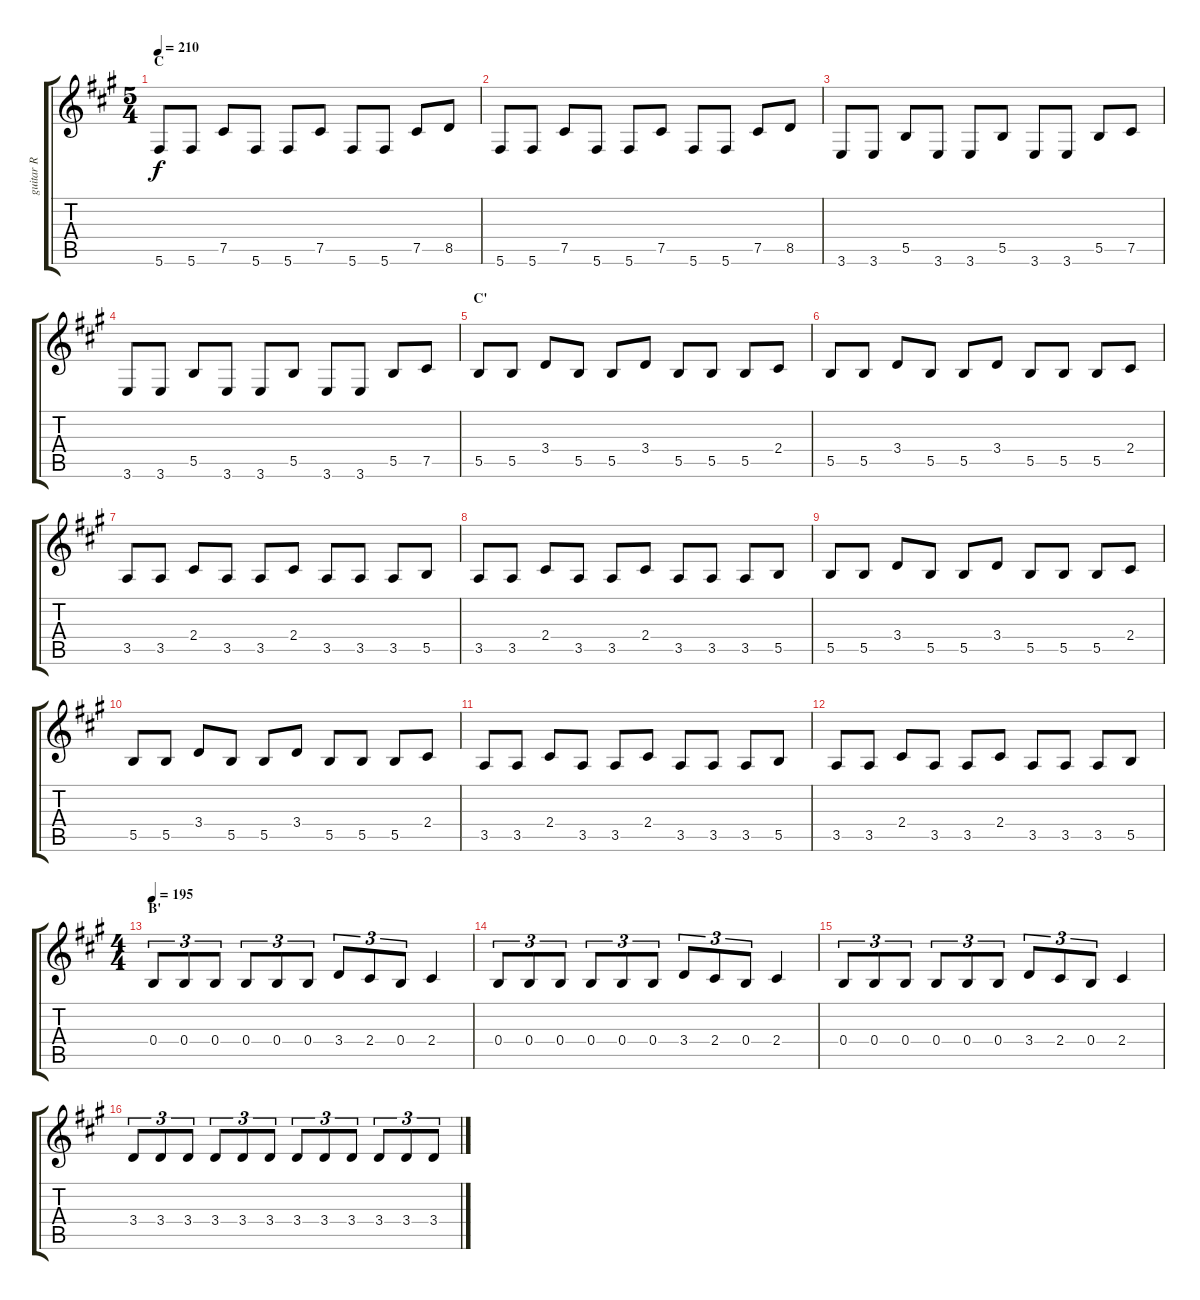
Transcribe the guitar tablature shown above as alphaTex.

\track ("guitar R" "guitar R") {instrument distortionguitar}
\staff {score tabs}
\tuning (Db4 Ab3 E3 B2 Gb2 Db2) {hide}
\ts (5 4)
\section ("" "C")
\tempo 210
\clef g2
\ks a
5.6.8{dy f} 5.6.8 7.5.8 5.6.8 5.6.8 7.5.8 5.6.8 5.6.8 7.5.8 8.5.8 |
5.6.8 5.6.8 7.5.8 5.6.8 5.6.8 7.5.8 5.6.8 5.6.8 7.5.8 8.5.8 |
3.6.8 3.6.8 5.5.8 3.6.8 3.6.8 5.5.8 3.6.8 3.6.8 5.5.8 7.5.8 |
3.6.8 3.6.8 5.5.8 3.6.8 3.6.8 5.5.8 3.6.8 3.6.8 5.5.8 7.5.8 |
\section ("" "C'")
5.5.8 5.5.8 3.4.8 5.5.8 5.5.8 3.4.8 5.5.8 5.5.8 5.5.8 2.4.8 |
5.5.8 5.5.8 3.4.8 5.5.8 5.5.8 3.4.8 5.5.8 5.5.8 5.5.8 2.4.8 |
3.5.8 3.5.8 2.4.8 3.5.8 3.5.8 2.4.8 3.5.8 3.5.8 3.5.8 5.5.8 |
3.5.8 3.5.8 2.4.8 3.5.8 3.5.8 2.4.8 3.5.8 3.5.8 3.5.8 5.5.8 |
5.5.8 5.5.8 3.4.8 5.5.8 5.5.8 3.4.8 5.5.8 5.5.8 5.5.8 2.4.8 |
5.5.8 5.5.8 3.4.8 5.5.8 5.5.8 3.4.8 5.5.8 5.5.8 5.5.8 2.4.8 |
3.5.8 3.5.8 2.4.8 3.5.8 3.5.8 2.4.8 3.5.8 3.5.8 3.5.8 5.5.8 |
3.5.8 3.5.8 2.4.8 3.5.8 3.5.8 2.4.8 3.5.8 3.5.8 3.5.8 5.5.8 |
\ts (4 4)
\section ("" "B'")
\tempo 195
0.4.8{tu (3 2)} 0.4.8{tu (3 2)} 0.4.8{tu (3 2)} 0.4.8{tu (3 2)} 0.4.8{tu (3 2)} 0.4.8{tu (3 2)} 3.4.8{tu (3 2)} 2.4.8{tu (3 2)} 0.4.8{tu (3 2)} 2.4.4 |
0.4.8{tu (3 2)} 0.4.8{tu (3 2)} 0.4.8{tu (3 2)} 0.4.8{tu (3 2)} 0.4.8{tu (3 2)} 0.4.8{tu (3 2)} 3.4.8{tu (3 2)} 2.4.8{tu (3 2)} 0.4.8{tu (3 2)} 2.4.4 |
0.4.8{tu (3 2)} 0.4.8{tu (3 2)} 0.4.8{tu (3 2)} 0.4.8{tu (3 2)} 0.4.8{tu (3 2)} 0.4.8{tu (3 2)} 3.4.8{tu (3 2)} 2.4.8{tu (3 2)} 0.4.8{tu (3 2)} 2.4.4 |
3.4.8{tu (3 2)} 3.4.8{tu (3 2)} 3.4.8{tu (3 2)} 3.4.8{tu (3 2)} 3.4.8{tu (3 2)} 3.4.8{tu (3 2)} 3.4.8{tu (3 2)} 3.4.8{tu (3 2)} 3.4.8{tu (3 2)} 3.4.8{tu (3 2)} 3.4.8{tu (3 2)} 3.4.8{tu (3 2)}
